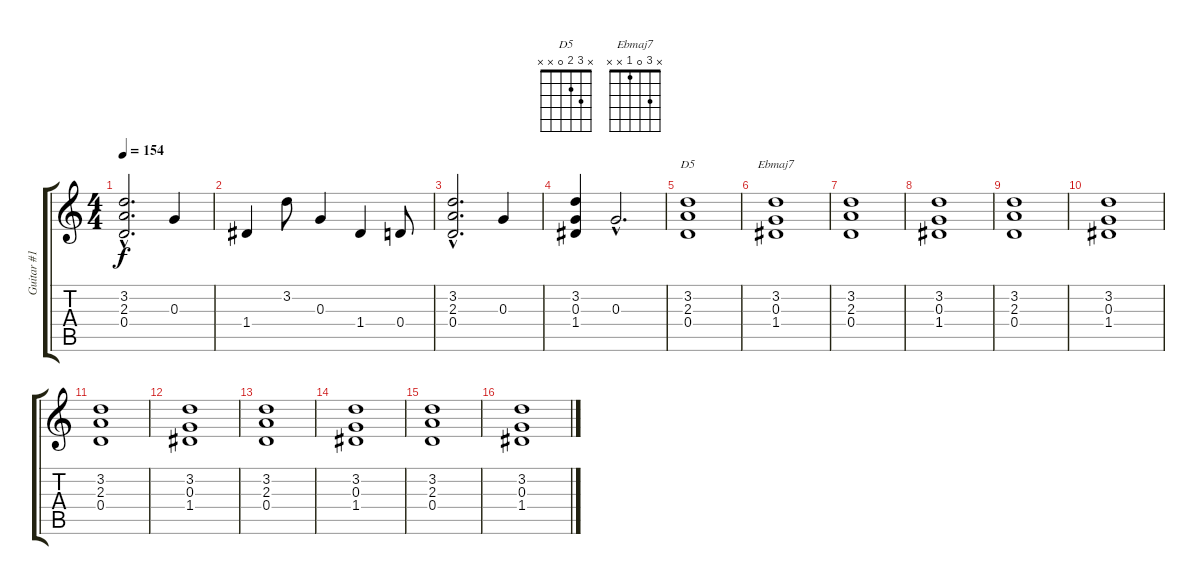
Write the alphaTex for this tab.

\track ("Guitar #1" "Guitar #1") {instrument distortionguitar}
\staff {score tabs}
\tuning (E4 B3 G3 D3 A2 E2) {hide}
\chord ("D5" x 3 2 0 x x)
\chord ("Ebmaj7" x 3 0 1 x x)
\ts (4 4)
\tempo 154
\clef g2
\ks c
(3.2 2.3{hac} 0.4{hac}).2{d dy f} 0.3.4 |
1.4.4 3.2.8 0.3.4 1.4.4 0.4.8 |
(3.2 2.3{hac} 0.4).2{d} 0.3.4 |
(3.2 0.3 1.4).4 0.3{hac}.2{d} |
(3.2 2.3 0.4).1{ch "D5"} |
(3.2 0.3 1.4).1{ch "Ebmaj7"} |
(3.2 2.3 0.4).1 |
(3.2 0.3 1.4).1 |
(3.2 2.3 0.4).1 |
(3.2 0.3 1.4).1 |
(3.2 2.3 0.4).1 |
(3.2 0.3 1.4).1 |
(3.2 2.3 0.4).1 |
(3.2 0.3 1.4).1 |
(3.2 2.3 0.4).1 |
(3.2 0.3 1.4).1
